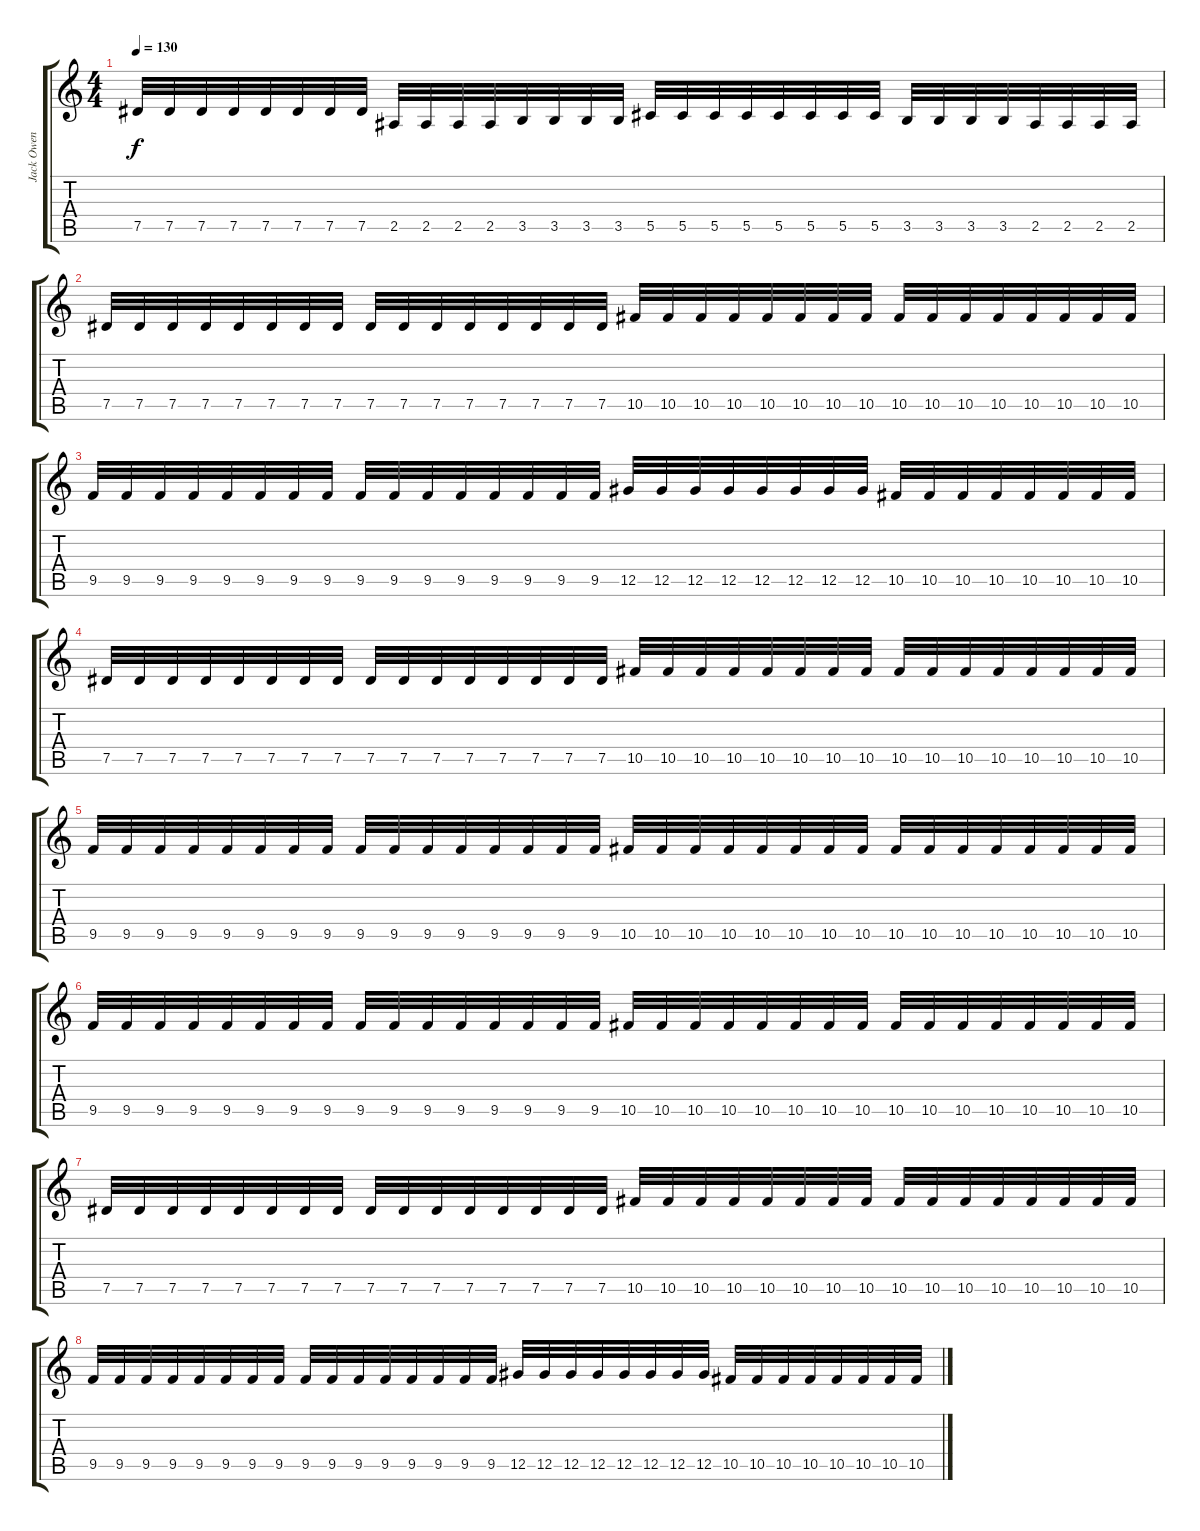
\track ("Jack Owen" "Jack Owen") {instrument distortionguitar}
\staff {score tabs}
\tuning (Eb4 Bb3 Gb3 Db3 Ab2 Eb2) {hide}
\ts (4 4)
\tempo 130
\clef g2
\ks c
7.5.32{dy f} 7.5.32 7.5.32 7.5.32 7.5.32 7.5.32 7.5.32 7.5.32 2.5.32 2.5.32 2.5.32 2.5.32 3.5.32 3.5.32 3.5.32 3.5.32 5.5.32 5.5.32 5.5.32 5.5.32 5.5.32 5.5.32 5.5.32 5.5.32 3.5.32 3.5.32 3.5.32 3.5.32 2.5.32 2.5.32 2.5.32 2.5.32 |
7.5.32 7.5.32 7.5.32 7.5.32 7.5.32 7.5.32 7.5.32 7.5.32 7.5.32 7.5.32 7.5.32 7.5.32 7.5.32 7.5.32 7.5.32 7.5.32 10.5.32 10.5.32 10.5.32 10.5.32 10.5.32 10.5.32 10.5.32 10.5.32 10.5.32 10.5.32 10.5.32 10.5.32 10.5.32 10.5.32 10.5.32 10.5.32 |
9.5.32 9.5.32 9.5.32 9.5.32 9.5.32 9.5.32 9.5.32 9.5.32 9.5.32 9.5.32 9.5.32 9.5.32 9.5.32 9.5.32 9.5.32 9.5.32 12.5.32 12.5.32 12.5.32 12.5.32 12.5.32 12.5.32 12.5.32 12.5.32 10.5.32 10.5.32 10.5.32 10.5.32 10.5.32 10.5.32 10.5.32 10.5.32 |
7.5.32 7.5.32 7.5.32 7.5.32 7.5.32 7.5.32 7.5.32 7.5.32 7.5.32 7.5.32 7.5.32 7.5.32 7.5.32 7.5.32 7.5.32 7.5.32 10.5.32 10.5.32 10.5.32 10.5.32 10.5.32 10.5.32 10.5.32 10.5.32 10.5.32 10.5.32 10.5.32 10.5.32 10.5.32 10.5.32 10.5.32 10.5.32 |
9.5.32 9.5.32 9.5.32 9.5.32 9.5.32 9.5.32 9.5.32 9.5.32 9.5.32 9.5.32 9.5.32 9.5.32 9.5.32 9.5.32 9.5.32 9.5.32 10.5.32 10.5.32 10.5.32 10.5.32 10.5.32 10.5.32 10.5.32 10.5.32 10.5.32 10.5.32 10.5.32 10.5.32 10.5.32 10.5.32 10.5.32 10.5.32 |
9.5.32 9.5.32 9.5.32 9.5.32 9.5.32 9.5.32 9.5.32 9.5.32 9.5.32 9.5.32 9.5.32 9.5.32 9.5.32 9.5.32 9.5.32 9.5.32 10.5.32 10.5.32 10.5.32 10.5.32 10.5.32 10.5.32 10.5.32 10.5.32 10.5.32 10.5.32 10.5.32 10.5.32 10.5.32 10.5.32 10.5.32 10.5.32 |
7.5.32 7.5.32 7.5.32 7.5.32 7.5.32 7.5.32 7.5.32 7.5.32 7.5.32 7.5.32 7.5.32 7.5.32 7.5.32 7.5.32 7.5.32 7.5.32 10.5.32 10.5.32 10.5.32 10.5.32 10.5.32 10.5.32 10.5.32 10.5.32 10.5.32 10.5.32 10.5.32 10.5.32 10.5.32 10.5.32 10.5.32 10.5.32 |
9.5.32 9.5.32 9.5.32 9.5.32 9.5.32 9.5.32 9.5.32 9.5.32 9.5.32 9.5.32 9.5.32 9.5.32 9.5.32 9.5.32 9.5.32 9.5.32 12.5.32 12.5.32 12.5.32 12.5.32 12.5.32 12.5.32 12.5.32 12.5.32 10.5.32 10.5.32 10.5.32 10.5.32 10.5.32 10.5.32 10.5.32 10.5.32
